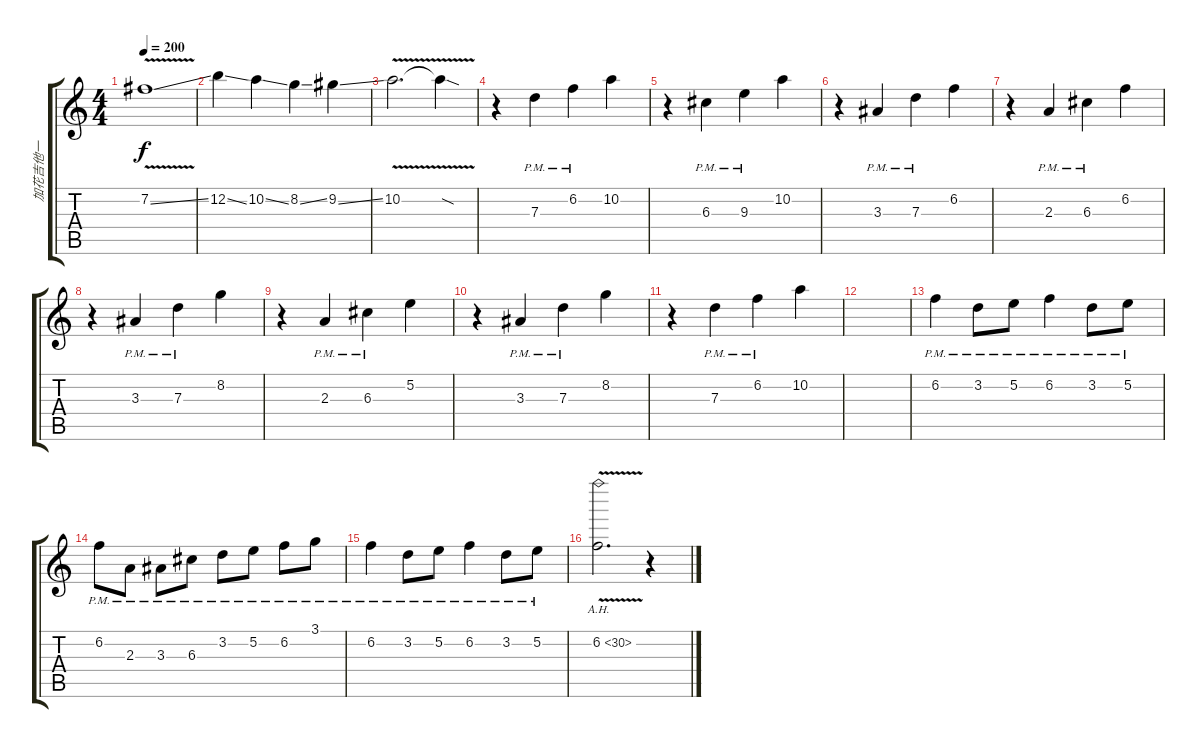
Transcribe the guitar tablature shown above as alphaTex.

\track ("加花吉他一" "加花吉他一") {instrument distortionguitar}
\staff {score tabs}
\tuning (E4 B3 G3 D3 A2 E2) {hide}
\ts (4 4)
\tempo 200
\clef g2
\ks c
7.2{v ss}.1{dy f} |
12.2{ss}.4 10.2{ss}.4 8.2{ss}.4 9.2{ss}.4 |
10.2{v}.2{d} 10.2{sod t}.4 |
r.4 7.3{pm}.4 6.2{pm}.4 10.2.4 |
r.4 6.3{pm}.4 9.3{pm}.4 10.2.4 |
r.4 3.3{pm}.4 7.3{pm}.4 6.2.4 |
r.4 2.3{pm}.4 6.3{pm}.4 6.2.4 |
r.4 3.3{pm}.4 7.3{pm}.4 8.2.4 |
r.4 2.3{pm}.4 6.3{pm}.4 5.2.4 |
r.4 3.3{pm}.4 7.3{pm}.4 8.2.4 |
r.4 7.3{pm}.4 6.2{pm}.4 10.2.4 |
|
6.2{pm}.4 3.2{pm}.8 5.2{pm}.8 6.2{pm}.4 3.2{pm}.8 5.2{pm}.8 |
6.2{pm}.8 2.3{pm}.8 3.3{pm}.8 6.3{pm}.8 3.2{pm}.8 5.2{pm}.8 6.2{pm}.8 3.1{pm}.8 |
6.2{pm}.4 3.2{pm}.8 5.2{pm}.8 6.2{pm}.4 3.2{pm}.8 5.2{pm}.8 |
6.2{ah 24 v}.2{d} r.4
